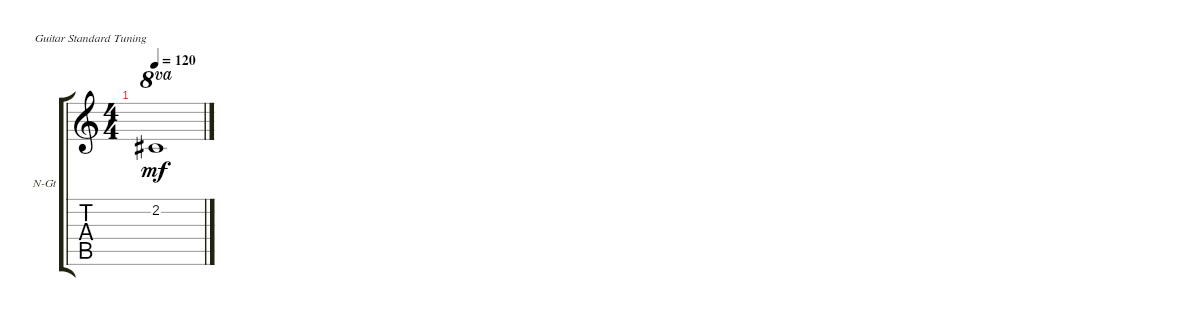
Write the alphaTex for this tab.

\defaultSystemsLayout 4
\bracketExtendMode groupsimilarinstruments
\firstSystemTrackNameOrientation horizontal
\otherSystemsTrackNameOrientation horizontal
\track ("Nylon Guitar" "N-Gt") {instrument acousticguitarnylon}
\staff {score tabs}
\tuning (E4 B3 G3 D3 A2 E2)
\ts (4 4)
\tempo 120
\clef g2
\ks c
2.2{acc #}.1{ot 8va dy mf instrument acousticguitarnylon beam Up}
